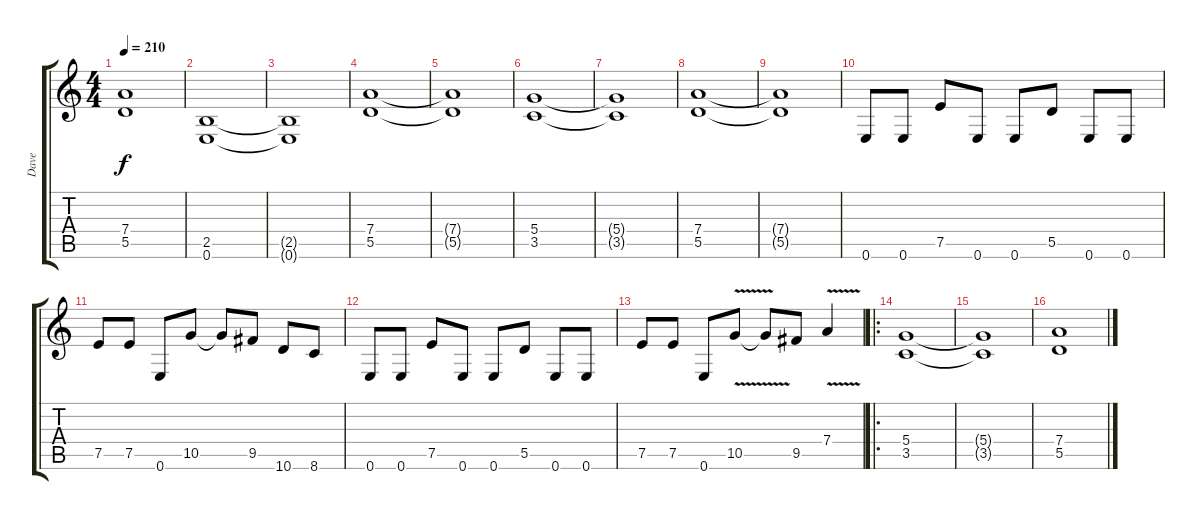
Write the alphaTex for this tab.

\track ("Dave" "Dave") {instrument distortionguitar}
\staff {score tabs}
\tuning (E4 B3 G3 D3 A2 E2) {hide}
\ts (4 4)
\tempo 210
\clef g2
\ks c
(7.4{t} 5.5{t}).1{dy f} |
(2.5 0.6).1 |
(2.5{t} 0.6{t}).1 |
(7.4 5.5).1 |
(7.4{t} 5.5{t}).1 |
(5.4 3.5).1 |
(5.4{t} 3.5{t}).1 |
(7.4 5.5).1 |
(7.4{t} 5.5{t}).1 |
0.6.8 0.6.8 7.5.8 0.6.8 0.6.8 5.5.8 0.6.8 0.6.8 |
7.5.8 7.5.8 0.6.8 10.5.8 10.5{t}.8 9.5.8 10.6.8 8.6.8 |
0.6.8 0.6.8 7.5.8 0.6.8 0.6.8 5.5.8 0.6.8 0.6.8 |
7.5.8 7.5.8 0.6.8 10.5{v}.8 10.5{t}.8 9.5.8 7.4{v}.4 |
\ro
(5.4 3.5).1 |
(5.4{t} 3.5{t}).1 |
(7.4 5.5).1
